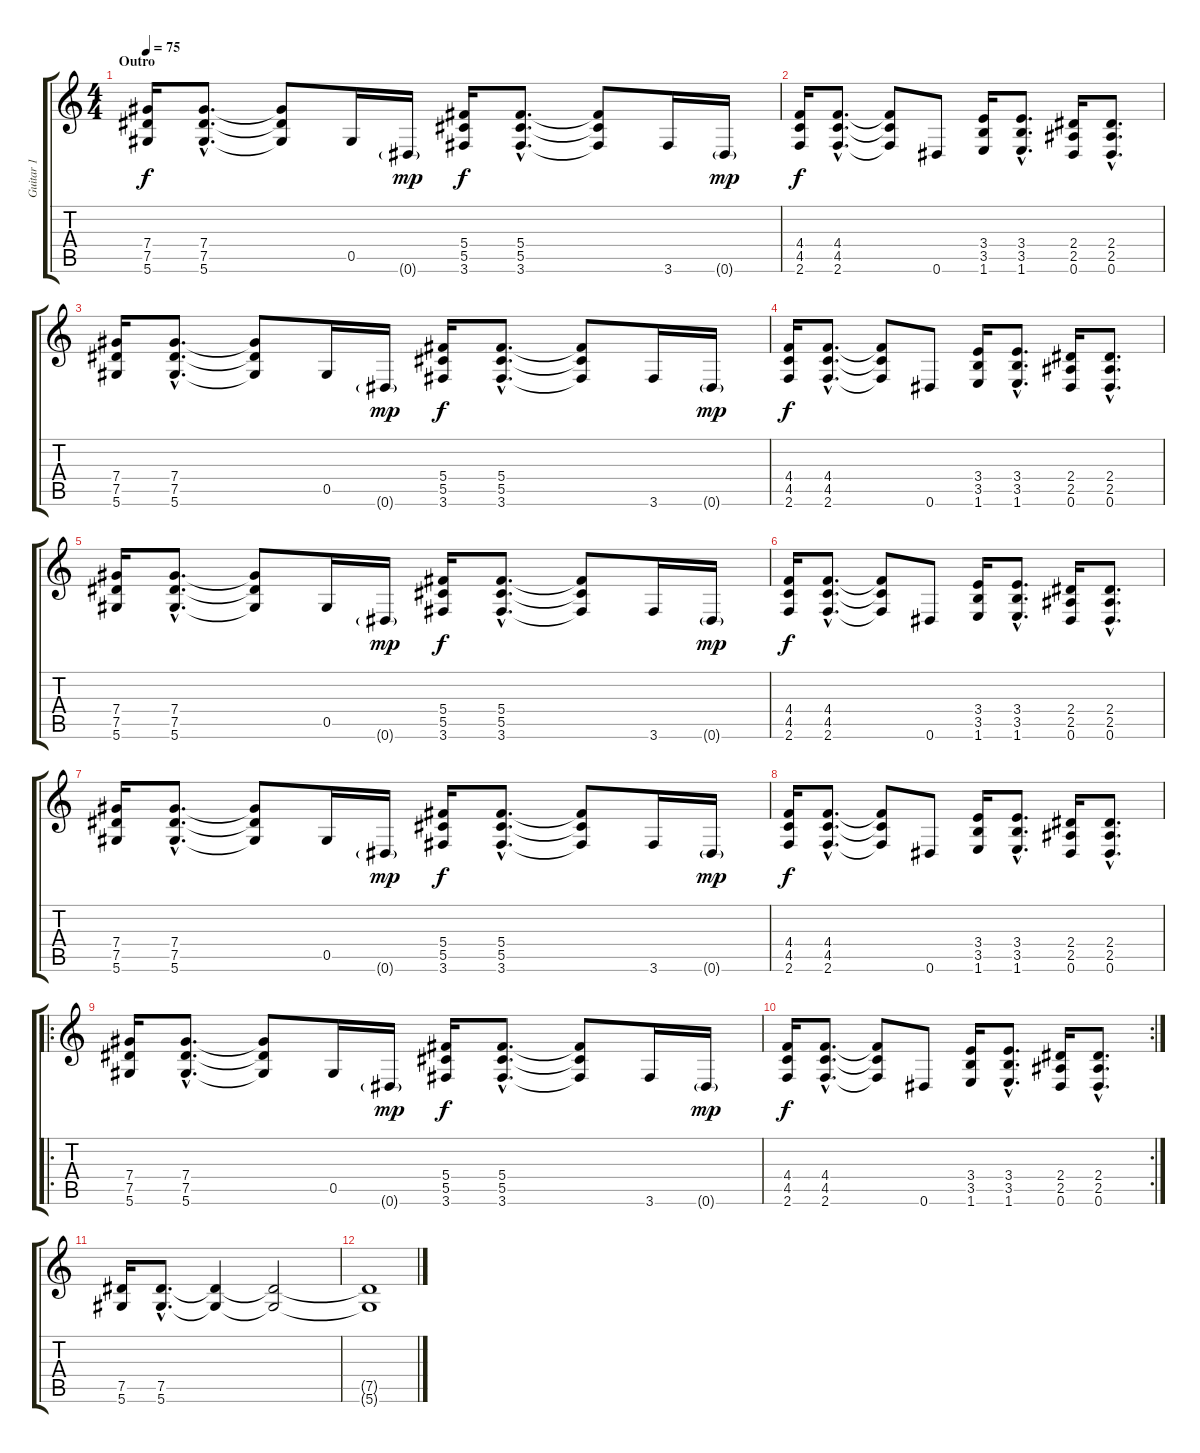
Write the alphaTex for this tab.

\track ("Guitar 1" "Guitar 1") {instrument distortionguitar}
\staff {score tabs}
\tuning (Eb4 Bb3 Gb3 Db3 Ab2 Eb2) {hide}
\ts (4 4)
\section ("" "Outro")
\tempo 75
\clef g2
\ks c
(7.4 7.5 5.6).16{dy f} (7.4{hac} 7.5{hac} 5.6{hac}).8{d} (7.4{t} 7.5{t} 5.6{t}).8 0.5.16 0.6{g}.16{dy mp} (5.4 5.5 3.6).16{dy f} (5.4{hac} 5.5{hac} 3.6{hac}).8{d} (5.4{t} 5.5{t} 3.6{t}).8 3.6.16 0.6{g}.16{dy mp} |
(4.4 4.5 2.6).16{dy f} (4.4{hac} 4.5{hac} 2.6{hac}).8{d} (4.4{t} 4.5{t} 2.6{t}).8 0.6.8 (3.4 3.5 1.6).16 (3.4{hac} 3.5{hac} 1.6{hac}).8{d} (2.4 2.5 0.6).16 (2.4{hac} 2.5{hac} 0.6{hac}).8{d} |
(7.4 7.5 5.6).16 (7.4{hac} 7.5{hac} 5.6{hac}).8{d} (7.4{t} 7.5{t} 5.6{t}).8 0.5.16 0.6{g}.16{dy mp} (5.4 5.5 3.6).16{dy f} (5.4{hac} 5.5{hac} 3.6{hac}).8{d} (5.4{t} 5.5{t} 3.6{t}).8 3.6.16 0.6{g}.16{dy mp} |
(4.4 4.5 2.6).16{dy f} (4.4{hac} 4.5{hac} 2.6{hac}).8{d} (4.4{t} 4.5{t} 2.6{t}).8 0.6.8 (3.4 3.5 1.6).16 (3.4{hac} 3.5{hac} 1.6{hac}).8{d} (2.4 2.5 0.6).16 (2.4{hac} 2.5{hac} 0.6{hac}).8{d} |
(7.4 7.5 5.6).16 (7.4{hac} 7.5{hac} 5.6{hac}).8{d} (7.4{t} 7.5{t} 5.6{t}).8 0.5.16 0.6{g}.16{dy mp} (5.4 5.5 3.6).16{dy f} (5.4{hac} 5.5{hac} 3.6{hac}).8{d} (5.4{t} 5.5{t} 3.6{t}).8 3.6.16 0.6{g}.16{dy mp} |
(4.4 4.5 2.6).16{dy f} (4.4{hac} 4.5{hac} 2.6{hac}).8{d} (4.4{t} 4.5{t} 2.6{t}).8 0.6.8 (3.4 3.5 1.6).16 (3.4{hac} 3.5{hac} 1.6{hac}).8{d} (2.4 2.5 0.6).16 (2.4{hac} 2.5{hac} 0.6{hac}).8{d} |
(7.4 7.5 5.6).16 (7.4{hac} 7.5{hac} 5.6{hac}).8{d} (7.4{t} 7.5{t} 5.6{t}).8 0.5.16 0.6{g}.16{dy mp} (5.4 5.5 3.6).16{dy f} (5.4{hac} 5.5{hac} 3.6{hac}).8{d} (5.4{t} 5.5{t} 3.6{t}).8 3.6.16 0.6{g}.16{dy mp} |
(4.4 4.5 2.6).16{dy f} (4.4{hac} 4.5{hac} 2.6{hac}).8{d} (4.4{t} 4.5{t} 2.6{t}).8 0.6.8 (3.4 3.5 1.6).16 (3.4{hac} 3.5{hac} 1.6{hac}).8{d} (2.4 2.5 0.6).16 (2.4{hac} 2.5{hac} 0.6{hac}).8{d} |
\ro
(7.4 7.5 5.6).16 (7.4{hac} 7.5{hac} 5.6{hac}).8{d} (7.4{t} 7.5{t} 5.6{t}).8 0.5.16 0.6{g}.16{dy mp} (5.4 5.5 3.6).16{dy f} (5.4{hac} 5.5{hac} 3.6{hac}).8{d} (5.4{t} 5.5{t} 3.6{t}).8 3.6.16 0.6{g}.16{dy mp} |
\rc 2
(4.4 4.5 2.6).16{dy f} (4.4{hac} 4.5{hac} 2.6{hac}).8{d} (4.4{t} 4.5{t} 2.6{t}).8 0.6.8 (3.4 3.5 1.6).16 (3.4{hac} 3.5{hac} 1.6{hac}).8{d} (2.4 2.5 0.6).16 (2.4{hac} 2.5{hac} 0.6{hac}).8{d} |
(7.5 5.6).16 (7.5{hac} 5.6{hac}).8{d} (7.5{t} 5.6{t}).4 (7.5{t} 5.6{t}).2 |
(7.5{t} 5.6{t}).1
